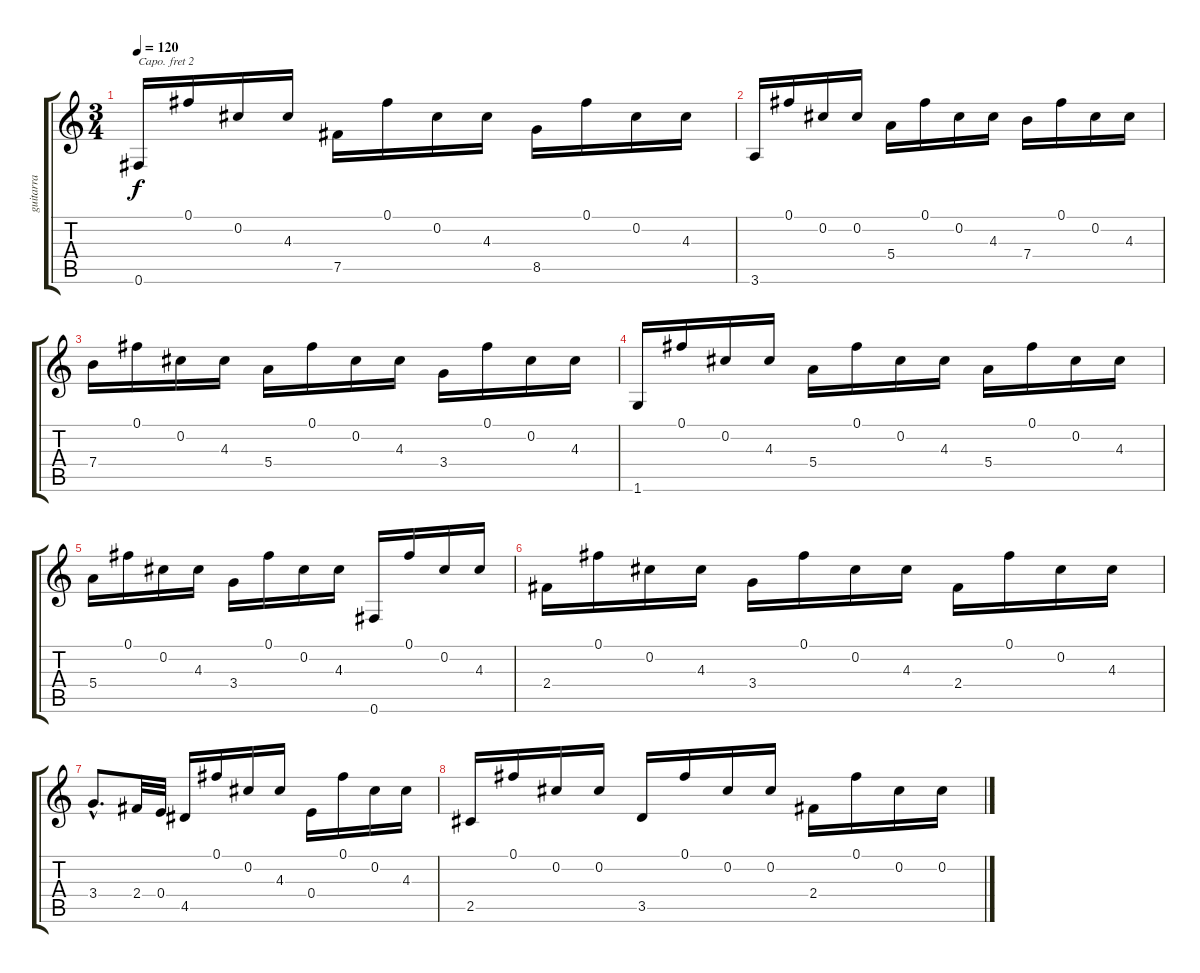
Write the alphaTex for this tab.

\track ("guitarra" "guitarra") {instrument acousticguitarnylon}
\staff {score tabs}
\capo 2
\tuning (E4 B3 G3 D3 A2 E2) {hide}
\ts (3 4)
\tempo 120
\clef g2
\ks c
0.6.16{dy f} 0.1.16 0.2.16 4.3.16 7.5.16 0.1.16 0.2.16 4.3.16 8.5.16 0.1.16 0.2.16 4.3.16 |
3.6.16 0.1.16 0.2.16 0.2.16 5.4.16 0.1.16 0.2.16 4.3.16 7.4.16 0.1.16 0.2.16 4.3.16 |
7.4.16 0.1.16 0.2.16 4.3.16 5.4.16 0.1.16 0.2.16 4.3.16 3.4.16 0.1.16 0.2.16 4.3.16 |
1.6.16 0.1.16 0.2.16 4.3.16 5.4.16 0.1.16 0.2.16 4.3.16 5.4.16 0.1.16 0.2.16 4.3.16 |
5.4.16 0.1.16 0.2.16 4.3.16 3.4.16 0.1.16 0.2.16 4.3.16 0.6.16 0.1.16 0.2.16 4.3.16 |
2.4.16 0.1.16 0.2.16 4.3.16 3.4.16 0.1.16 0.2.16 4.3.16 2.4.16 0.1.16 0.2.16 4.3.16 |
3.4{hac}.8{d} 2.4.32 0.4.32 4.5.16 0.1.16 0.2.16 4.3.16 0.4.16 0.1.16 0.2.16 4.3.16 |
2.5.16 0.1.16 0.2.16 0.2.16 3.5.16 0.1.16 0.2.16 0.2.16 2.4.16 0.1.16 0.2.16 0.2.16
